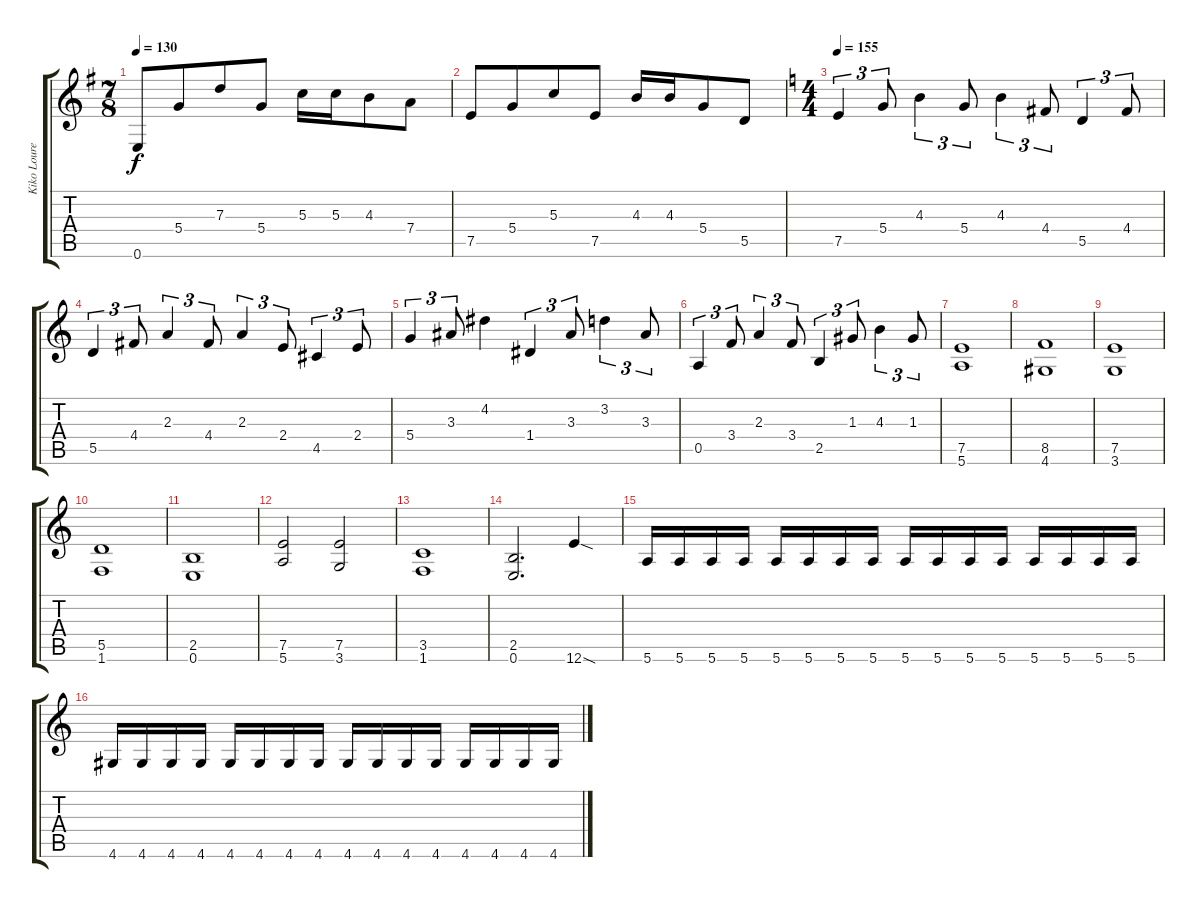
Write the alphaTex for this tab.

\track ("Kiko Loureiro/Rafael Bittencourt" "Kiko Loure") {instrument overdrivenguitar}
\staff {score tabs}
\tuning (E4 B3 G3 D3 A2 E2) {hide}
\ts (7 8)
\tempo 130
\clef g2
\ks eminor
0.6.8{dy f} 5.4.8 7.3.8 5.4.8 5.3.16 5.3.16 4.3.8 7.4.8 |
7.5.8 5.4.8 5.3.8 7.5.8 4.3.16 4.3.16 5.4.8 5.5.8 |
\ts (4 4)
\tempo 155
\ks aminor
7.5.4{tu (3 2)} 5.4.8{tu (3 2)} 4.3.4{tu (3 2)} 5.4.8{tu (3 2)} 4.3.4{tu (3 2)} 4.4.8{tu (3 2)} 5.5.4{tu (3 2)} 4.4.8{tu (3 2)} |
5.5.4{tu (3 2)} 4.4.8{tu (3 2)} 2.3.4{tu (3 2)} 4.4.8{tu (3 2)} 2.3.4{tu (3 2)} 2.4.8{tu (3 2)} 4.5.4{tu (3 2)} 2.4.8{tu (3 2)} |
5.4.4{tu (3 2)} 3.3.8{tu (3 2)} 4.2.4 1.4.4{tu (3 2)} 3.3.8{tu (3 2)} 3.2.4{tu (3 2)} 3.3.8{tu (3 2)} |
0.5.4{tu (3 2)} 3.4.8{tu (3 2)} 2.3.4{tu (3 2)} 3.4.8{tu (3 2)} 2.5.4{tu (3 2)} 1.3.8{tu (3 2)} 4.3.4{tu (3 2)} 1.3.8{tu (3 2)} |
(7.5 5.6).1 |
(8.5 4.6).1 |
(7.5 3.6).1 |
(5.5 1.6).1 |
(2.5 0.6).1 |
(7.5 5.6).2 (7.5 3.6).2 |
(3.5 1.6).1 |
(2.5 0.6).2{d} 12.6{sod}.4 |
5.6.16 5.6.16 5.6.16 5.6.16 5.6.16 5.6.16 5.6.16 5.6.16 5.6.16 5.6.16 5.6.16 5.6.16 5.6.16 5.6.16 5.6.16 5.6.16 |
4.6.16 4.6.16 4.6.16 4.6.16 4.6.16 4.6.16 4.6.16 4.6.16 4.6.16 4.6.16 4.6.16 4.6.16 4.6.16 4.6.16 4.6.16 4.6.16
